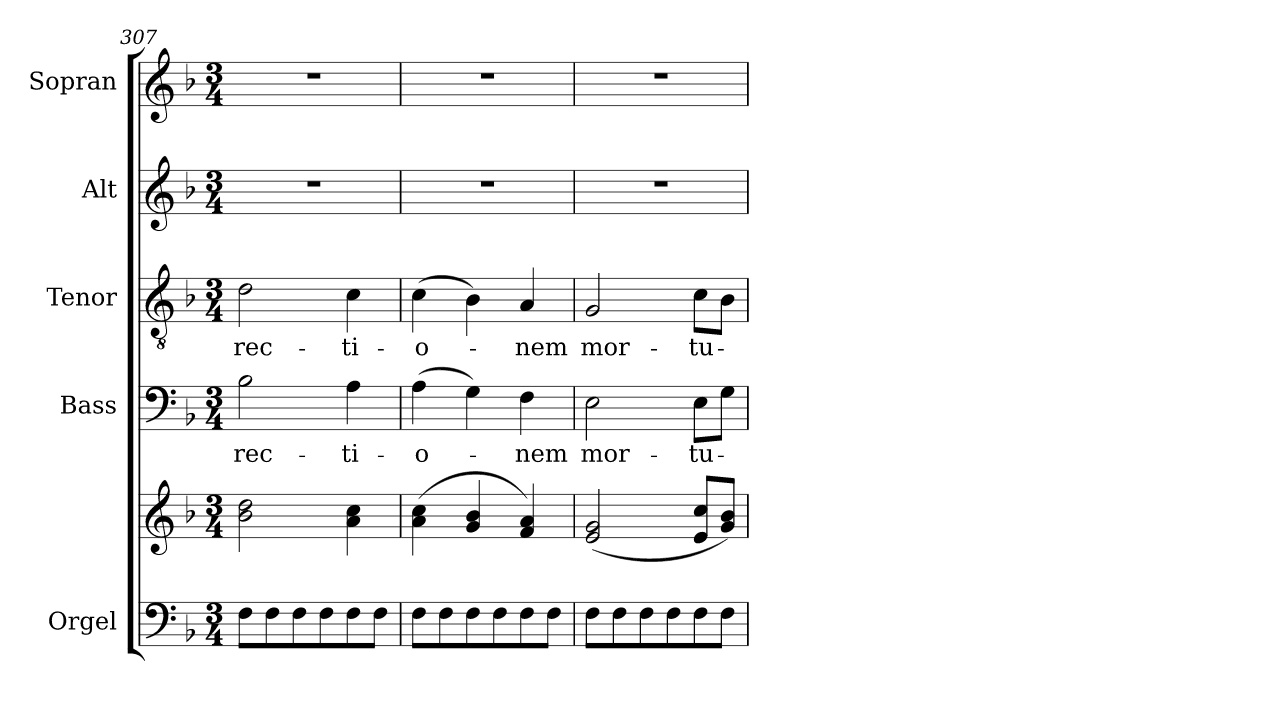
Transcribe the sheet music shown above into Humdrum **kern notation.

**kern	**kern	**kern	**text	**kern	**text	**kern	**kern
*part5	*part5	*part4	*part4	*part3	*part3	*part2	*part1
*staff6	*staff5	*staff4	*staff4	*staff3	*staff3	*staff2	*staff1
*I"Orgel	*	*I"Bass	*	*I"Tenor	*	*I"Alt	*I"Sopran
*I'Org.	*	*I'B.	*	*I'T.	*	*I'A.	*I'S.
*clefF4	*clefG2	*clefF4	*	*clefGv2	*	*clefG2	*clefG2
*k[b-]	*k[b-]	*k[b-]	*	*k[b-]	*	*k[b-]	*k[b-]
*F:	*F:	*F:	*	*F:	*	*F:	*F:
*M3/4	*M3/4	*M3/4	*	*M3/4	*	*M3/4	*M3/4
=307	=307	=307	=307	=307	=307	=307	=307
!	!	!	!LO:LY:b	!	!LO:LY:b	!	!
8F\L	2b-\ 2dd\	2B-\	-rec-	2d\	-rec-	2.r	2.r
8F\	.	.	.	.	.	.	.
8F\	.	.	.	.	.	.	.
8F\	.	.	.	.	.	.	.
!	!	!	!LO:LY:b	!	!LO:LY:b	!	!
8F\	4a\ 4cc\	4A\	-ti-	4c\	-ti-	.	.
8F\J	.	.	.	.	.	.	.
=308	=308	=308	=308	=308	=308	=308	=308
!	!	!	!LO:LY:b	!	!LO:LY:b	!	!
8F\L	(>4a\ 4cc\	(>4A\	-o-	(>4c\	-o-	2.r	2.r
8F\	.	.	.	.	.	.	.
8F\	4g/ 4b-/	4G\)	.	4B-\)	.	.	.
8F\	.	.	.	.	.	.	.
!	!	!	!LO:LY:b	!	!LO:LY:b	!	!
8F\	4f/ 4a/)	4F\	-nem	4A/	-nem	.	.
8F\J	.	.	.	.	.	.	.
!!LO:LB:g=z
=309	=309	=309	=309	=309	=309	=309	=309
!	!	!	!LO:LY:b	!	!LO:LY:b	!	!
8F\L	(<2e/ 2g/	2E\	mor-	2G/	mor-	2.r	2.r
8F\	.	.	.	.	.	.	.
8F\	.	.	.	.	.	.	.
8F\	.	.	.	.	.	.	.
!	!	!	!LO:LY:b	!	!LO:LY:b	!	!
8F\	8e/ 8cc/L	8E\L	-tu-	8c\L	-tu-	.	.
8F\J	8g/ 8b-/J)	8G\J	.	8B-\J	.	.	.
=	=	=	=	=	=	=	=
*-	*-	*-	*-	*-	*-	*-	*-
